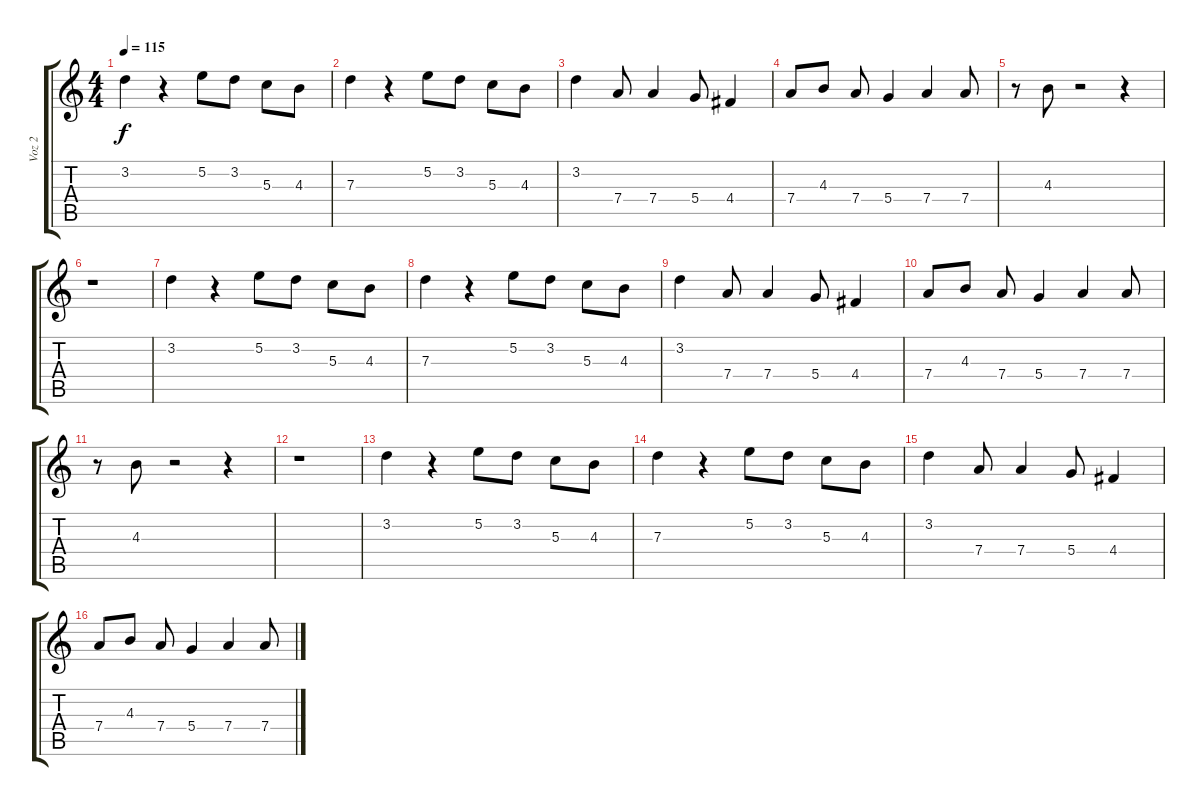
\track ("Voz 2" "Voz 2") {instrument fretlessbass}
\staff {score tabs}
\tuning (E4 B3 G3 D3 A2 E2) {hide}
\ts (4 4)
\tempo 115
\clef g2
\ks c
3.2.4{dy f} r.4 5.2.8 3.2.8 5.3.8 4.3.8 |
7.3.4 r.4 5.2.8 3.2.8 5.3.8 4.3.8 |
3.2.4 7.4.8 7.4.4 5.4.8 4.4.4 |
7.4.8 4.3.8 7.4.8 5.4.4 7.4.4 7.4.8 |
r.8 4.3.8 r.2 r.4 |
r.1 |
3.2.4 r.4 5.2.8 3.2.8 5.3.8 4.3.8 |
7.3.4 r.4 5.2.8 3.2.8 5.3.8 4.3.8 |
3.2.4 7.4.8 7.4.4 5.4.8 4.4.4 |
7.4.8 4.3.8 7.4.8 5.4.4 7.4.4 7.4.8 |
r.8 4.3.8 r.2 r.4 |
r.1 |
3.2.4 r.4 5.2.8 3.2.8 5.3.8 4.3.8 |
7.3.4 r.4 5.2.8 3.2.8 5.3.8 4.3.8 |
3.2.4 7.4.8 7.4.4 5.4.8 4.4.4 |
7.4.8 4.3.8 7.4.8 5.4.4 7.4.4 7.4.8
